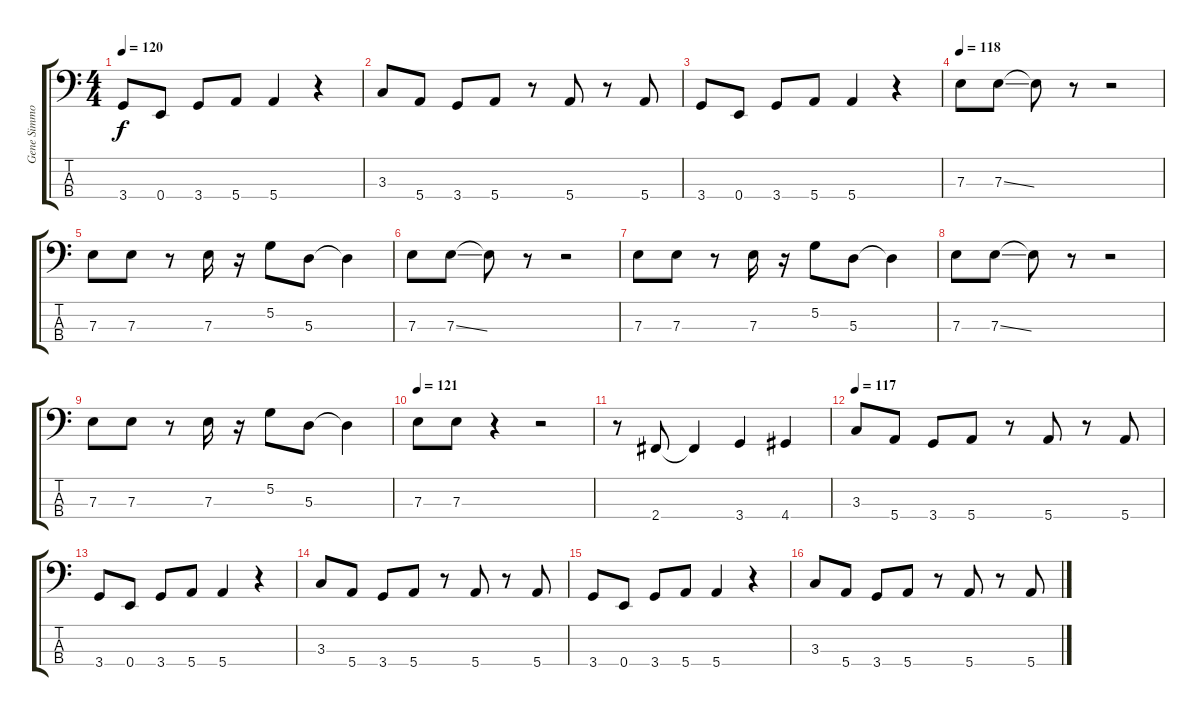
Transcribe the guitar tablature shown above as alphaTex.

\track ("Gene Simmons" "Gene Simmo") {instrument electricbasspick}
\staff {score tabs}
\tuning (G2 D2 A1 E1) {hide}
\ts (4 4)
\tempo 120
\clef f4
\ks c
3.4.8{dy f} 0.4.8 3.4.8 5.4.8 5.4.4 r.4 |
3.3.8 5.4.8 3.4.8 5.4.8 r.8 5.4.8 r.8 5.4.8 |
3.4.8 0.4.8 3.4.8 5.4.8 5.4.4 r.4 |
\tempo 118
7.3.8 7.3{ss}.8 7.3{t}.8 r.8 r.2 |
7.3.8 7.3.8 r.8 7.3.16 r.16 5.2.8 5.3.8 5.3{t}.4 |
7.3.8 7.3{ss}.8 7.3{t}.8 r.8 r.2 |
7.3.8 7.3.8 r.8 7.3.16 r.16 5.2.8 5.3.8 5.3{t}.4 |
7.3.8 7.3{ss}.8 7.3{t}.8 r.8 r.2 |
7.3.8 7.3.8 r.8 7.3.16 r.16 5.2.8 5.3.8 5.3{t}.4 |
\tempo 121
7.3.8 7.3.8 r.4 r.2 |
r.8 2.4.8 2.4{t}.4 3.4.4 4.4.4 |
\tempo 117
3.3.8 5.4.8 3.4.8 5.4.8 r.8 5.4.8 r.8 5.4.8 |
3.4.8 0.4.8 3.4.8 5.4.8 5.4.4 r.4 |
3.3.8 5.4.8 3.4.8 5.4.8 r.8 5.4.8 r.8 5.4.8 |
3.4.8 0.4.8 3.4.8 5.4.8 5.4.4 r.4 |
3.3.8 5.4.8 3.4.8 5.4.8 r.8 5.4.8 r.8 5.4.8
